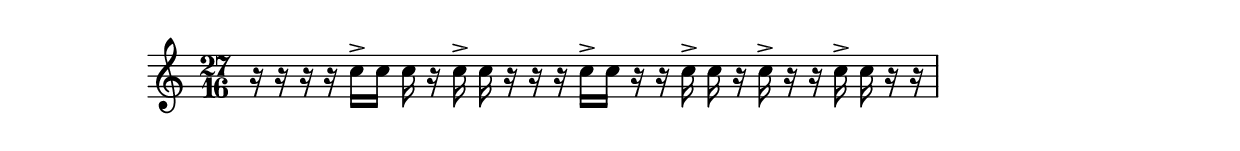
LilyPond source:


\version "2.19.83"
\language "english"

\relative c'' {
  \time 27/16
r16 r16 r16 r16 c16-> c16 c16 r16 c16-> c16 r16 r16 r16 c16-> c16 r16 r16 c16-> c16 r16 c16-> r16 r16 c16-> c16 r16 r16
}
